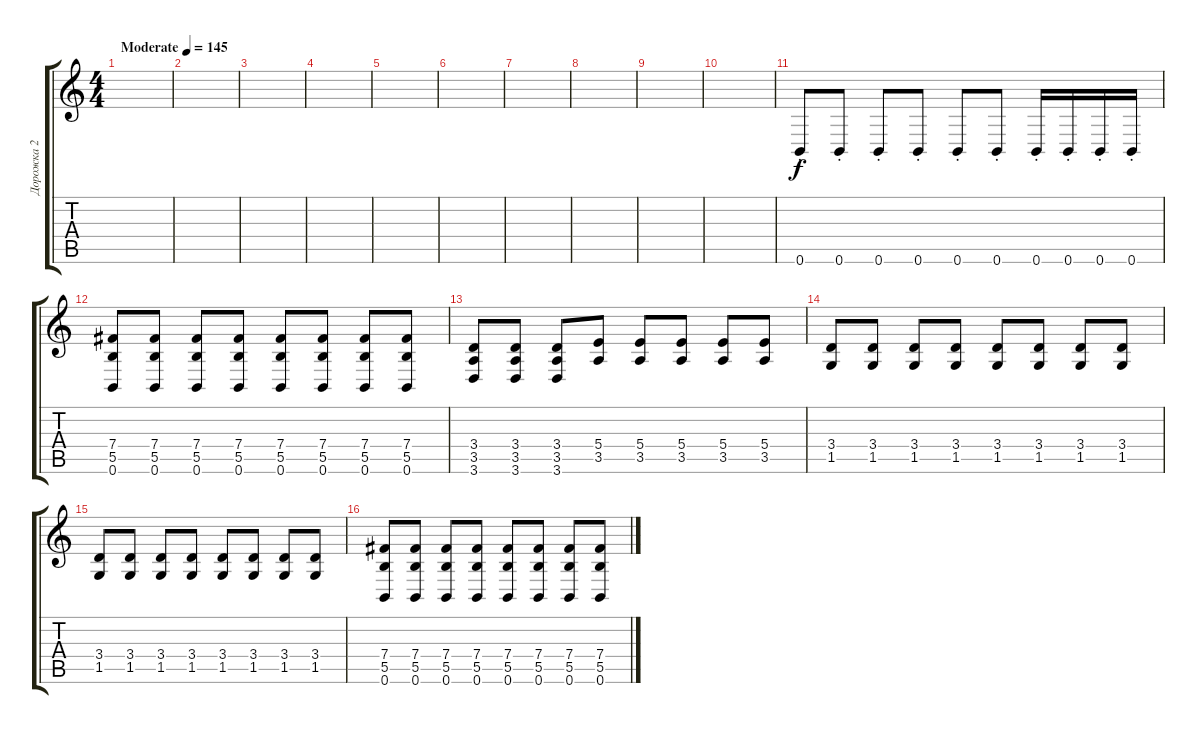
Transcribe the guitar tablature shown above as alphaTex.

\track ("Дорожка 2" "Дорожка 2") {instrument overdrivenguitar}
\staff {score tabs}
\tuning (Db4 Ab3 E3 B2 Gb2 B1) {hide}
\ts (4 4)
\tempo (145 "Moderate")
\clef g2
\ks c
|
|
|
|
|
|
|
|
|
|
0.6{st}.8 0.6{st}.8 0.6{st}.8 0.6{st}.8 0.6{st}.8 0.6{st}.8 0.6{st}.16 0.6{st}.16 0.6{st}.16 0.6{st}.16 |
(7.4 5.5 0.6).8{dy f} (7.4 5.5 0.6).8 (7.4 5.5 0.6).8 (7.4 5.5 0.6).8 (7.4 5.5 0.6).8 (7.4 5.5 0.6).8 (7.4 5.5 0.6).8 (7.4 5.5 0.6).8 |
(3.4 3.5 3.6).8 (3.4 3.5 3.6).8 (3.4 3.5 3.6).8 (5.4 3.5).8 (5.4 3.5).8 (5.4 3.5).8 (5.4 3.5).8 (5.4 3.5).8 |
(3.4 1.5).8 (3.4 1.5).8 (3.4 1.5).8 (3.4 1.5).8 (3.4 1.5).8 (3.4 1.5).8 (3.4 1.5).8 (3.4 1.5).8 |
(3.4 1.5).8 (3.4 1.5).8 (3.4 1.5).8 (3.4 1.5).8 (3.4 1.5).8 (3.4 1.5).8 (3.4 1.5).8 (3.4 1.5).8 |
(7.4 5.5 0.6).8 (7.4 5.5 0.6).8 (7.4 5.5 0.6).8 (7.4 5.5 0.6).8 (7.4 5.5 0.6).8 (7.4 5.5 0.6).8 (7.4 5.5 0.6).8 (7.4 5.5 0.6).8
